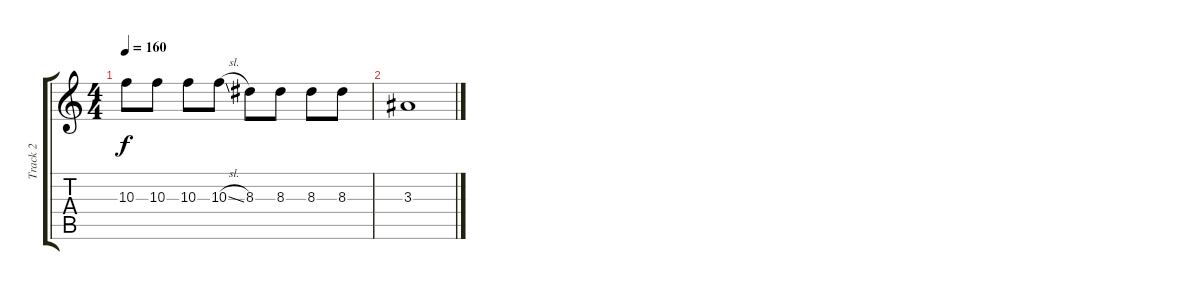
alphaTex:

\track ("Track 2" "Track 2") {instrument distortionguitar}
\staff {score tabs}
\tuning (E4 B3 G3 D3 A2 E2) {hide}
\ts (4 4)
\tempo 160
\clef g2
\ks c
10.3.8{dy f} 10.3.8 10.3.8 10.3{sl}.8 8.3.8 8.3.8 8.3.8 8.3.8 |
3.3.1
